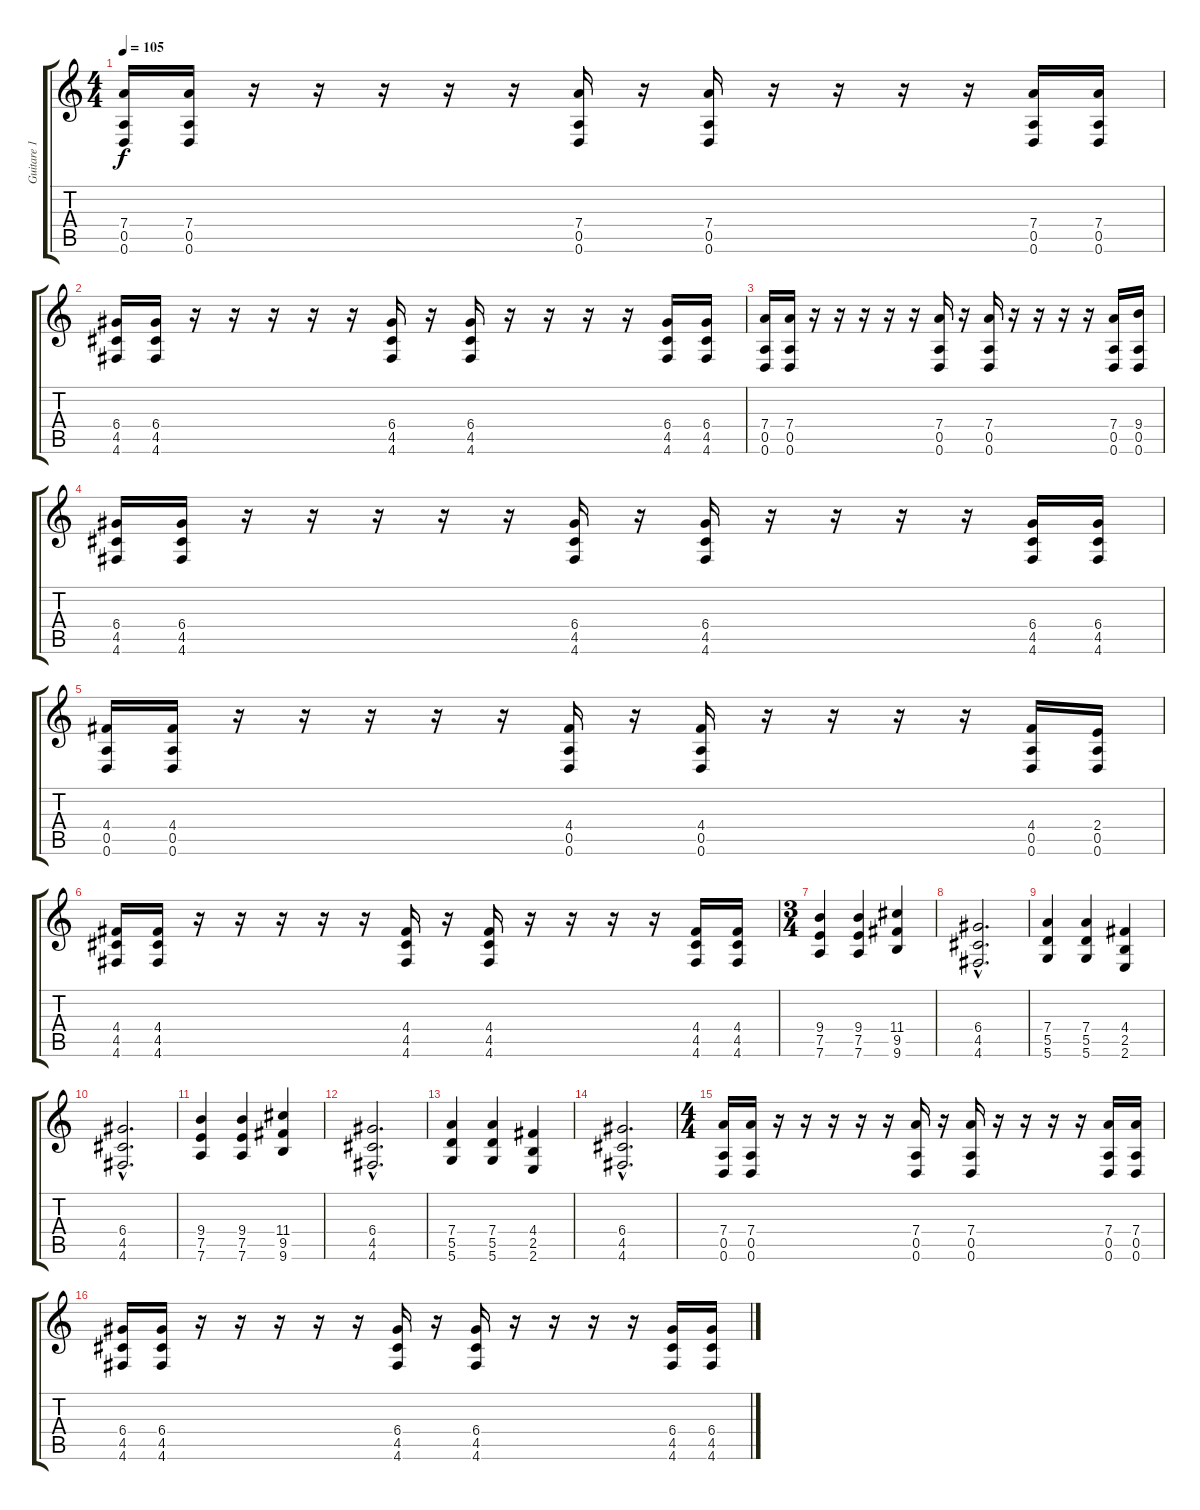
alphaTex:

\track ("Guitare 1" "Guitare 1") {instrument distortionguitar}
\staff {score tabs}
\tuning (E4 B3 G3 D3 A2 D2) {hide}
\ts (4 4)
\tempo 105
\clef g2
\ks c
(7.4 0.5 0.6).16{dy f instrument electricguitarclean} (7.4 0.5 0.6).16 r.16 r.16 r.16 r.16 r.16 (7.4 0.5 0.6).16 r.16 (7.4 0.5 0.6).16 r.16 r.16 r.16 r.16 (7.4 0.5 0.6).16 (7.4 0.5 0.6).16 |
(6.4 4.5 4.6).16{instrument electricguitarclean} (6.4 4.5 4.6).16 r.16 r.16 r.16 r.16 r.16 (6.4 4.5 4.6).16 r.16 (6.4 4.5 4.6).16 r.16 r.16 r.16 r.16 (6.4 4.5 4.6).16 (6.4 4.5 4.6).16 |
(7.4 0.5 0.6).16{instrument electricguitarclean} (7.4 0.5 0.6).16 r.16 r.16 r.16 r.16 r.16 (7.4 0.5 0.6).16 r.16 (7.4 0.5 0.6).16 r.16 r.16 r.16 r.16 (7.4 0.5 0.6).16 (9.4 0.5 0.6).16 |
(6.4 4.5 4.6).16{instrument electricguitarclean} (6.4 4.5 4.6).16 r.16 r.16 r.16 r.16 r.16 (6.4 4.5 4.6).16 r.16 (6.4 4.5 4.6).16 r.16 r.16 r.16 r.16 (6.4 4.5 4.6).16 (6.4 4.5 4.6).16 |
(4.4 0.5 0.6).16{instrument electricguitarclean} (4.4 0.5 0.6).16 r.16 r.16 r.16 r.16 r.16 (4.4 0.5 0.6).16 r.16 (4.4 0.5 0.6).16 r.16 r.16 r.16 r.16 (4.4 0.5 0.6).16 (2.4 0.5 0.6).16 |
(4.4 4.5 4.6).16{instrument electricguitarclean} (4.4 4.5 4.6).16 r.16 r.16 r.16 r.16 r.16 (4.4 4.5 4.6).16 r.16 (4.4 4.5 4.6).16 r.16 r.16 r.16 r.16 (4.4 4.5 4.6).16 (4.4 4.5 4.6).16 |
\ts (3 4)
(9.4 7.5 7.6).4{instrument distortionguitar} (9.4 7.5 7.6).4 (11.4 9.5 9.6).4 |
(6.4{hac} 4.5{hac} 4.6{hac}).2{d} |
(7.4 5.5 5.6).4 (7.4 5.5 5.6).4 (4.4 2.5 2.6).4 |
(6.4{hac} 4.5{hac} 4.6{hac}).2{d} |
(9.4 7.5 7.6).4 (9.4 7.5 7.6).4 (11.4 9.5 9.6).4 |
(6.4{hac} 4.5{hac} 4.6{hac}).2{d} |
(7.4 5.5 5.6).4 (7.4 5.5 5.6).4 (4.4 2.5 2.6).4 |
(6.4{hac} 4.5{hac} 4.6{hac}).2{d} |
\ts (4 4)
(7.4 0.5 0.6).16{instrument distortionguitar} (7.4 0.5 0.6).16 r.16 r.16 r.16 r.16 r.16 (7.4 0.5 0.6).16 r.16 (7.4 0.5 0.6).16 r.16 r.16 r.16 r.16 (7.4 0.5 0.6).16 (7.4 0.5 0.6).16 |
(6.4 4.5 4.6).16{instrument distortionguitar} (6.4 4.5 4.6).16 r.16 r.16 r.16 r.16 r.16 (6.4 4.5 4.6).16 r.16 (6.4 4.5 4.6).16 r.16 r.16 r.16 r.16 (6.4 4.5 4.6).16 (6.4 4.5 4.6).16
